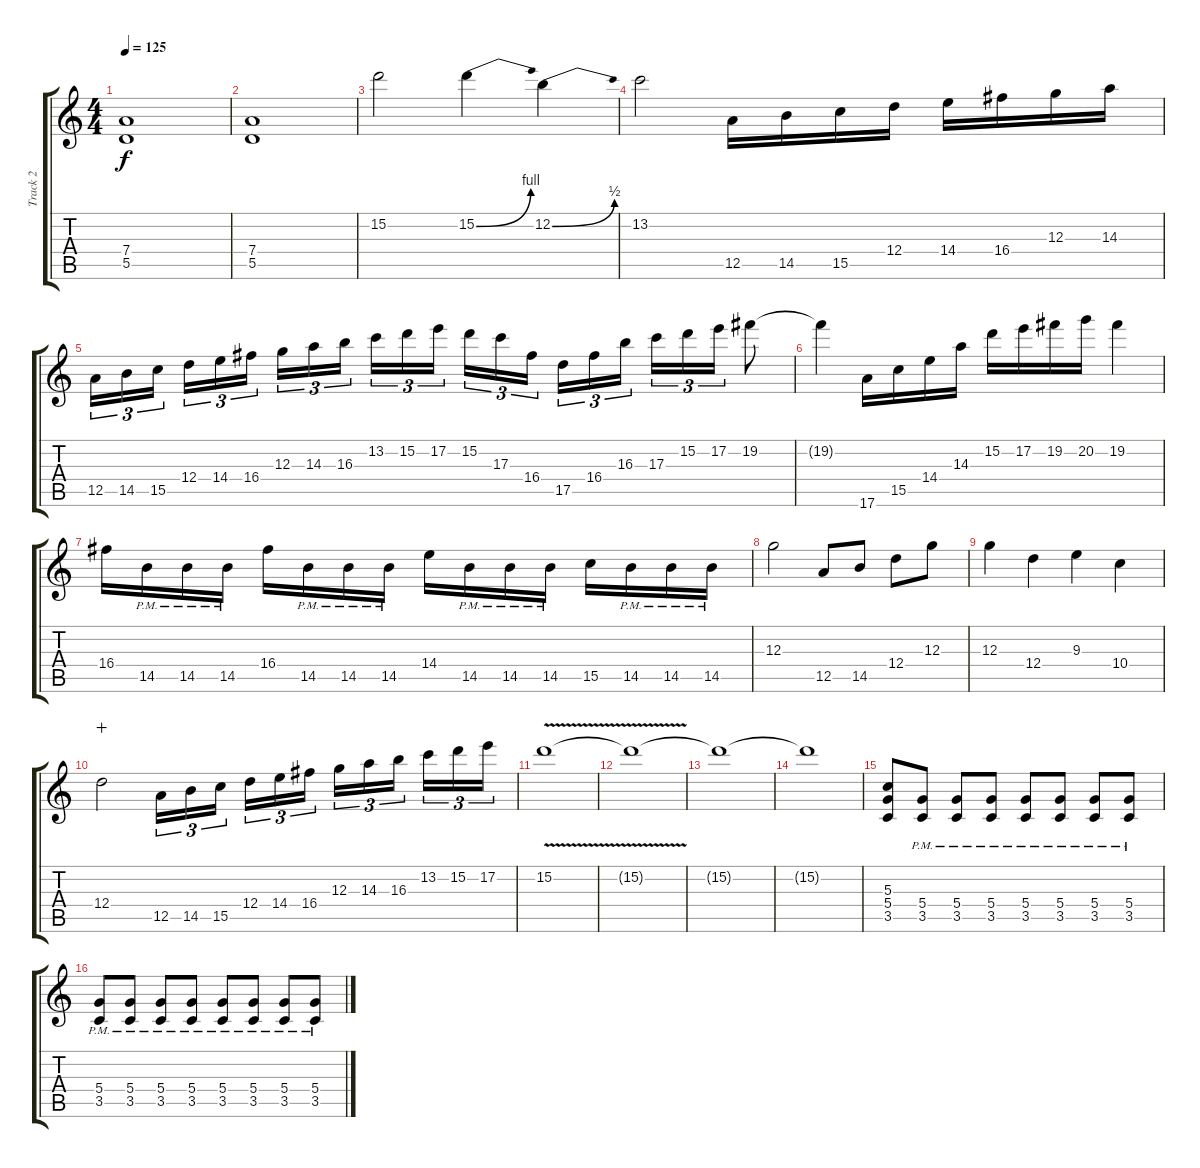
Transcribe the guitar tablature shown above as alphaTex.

\track ("Track 2" "Track 2") {instrument distortionguitar}
\staff {score tabs}
\tuning (E4 B3 G3 D3 A2 E2) {hide}
\ts (4 4)
\tempo 125
\clef g2
\ks c
(7.4 5.5).1{dy f} |
(7.4 5.5).1 |
15.2.2 15.2{be (bend 0 0 60 4)}.4 12.2{be (bend 0 0 60 2)}.4 |
13.2.2 12.5.16 14.5.16 15.5.16 12.4.16 14.4.16 16.4.16 12.3.16 14.3.16 |
12.5.16{tu (3 2)} 14.5.16{tu (3 2)} 15.5.16{tu (3 2) beam splitsecondary} 12.4.16{tu (3 2)} 14.4.16{tu (3 2)} 16.4.16{tu (3 2)} 12.3.16{tu (3 2)} 14.3.16{tu (3 2)} 16.3.16{tu (3 2) beam splitsecondary} 13.2.16{tu (3 2)} 15.2.16{tu (3 2)} 17.2.16{tu (3 2)} 15.2.16{tu (3 2)} 17.3.16{tu (3 2)} 16.4.16{tu (3 2) beam splitsecondary} 17.5.16{tu (3 2)} 16.4.16{tu (3 2)} 16.3.16{tu (3 2)} 17.3.16{tu (3 2)} 15.2.16{tu (3 2)} 17.2.16{tu (3 2)} 19.2.8 |
19.2{t}.4 17.6.16 15.5.16 14.4.16 14.3.16 15.2.16 17.2.16 19.2.16 20.2.16 19.2.4 |
16.4.16 14.5{pm}.16 14.5{pm}.16 14.5{pm}.16 16.4.16 14.5{pm}.16 14.5{pm}.16 14.5{pm}.16 14.4.16 14.5{pm}.16 14.5{pm}.16 14.5{pm}.16 15.5.16 14.5{pm}.16 14.5{pm}.16 14.5{pm}.16 |
12.3.2 12.5.8 14.5.8 12.4.8 12.3.8 |
12.3.4 12.4.4 9.3.4 10.4.4 |
12.4.2{wahc} 12.5.16{tu (3 2)} 14.5.16{tu (3 2)} 15.5.16{tu (3 2) beam splitsecondary} 12.4.16{tu (3 2)} 14.4.16{tu (3 2)} 16.4.16{tu (3 2)} 12.3.16{tu (3 2)} 14.3.16{tu (3 2)} 16.3.16{tu (3 2) beam splitsecondary} 13.2.16{tu (3 2)} 15.2.16{tu (3 2)} 17.2.16{tu (3 2)} |
15.2{v}.1 |
15.2{t}.1 |
15.2{t}.1 |
15.2{t}.1 |
(5.3 5.4 3.5).8 (5.4{pm} 3.5{pm}).8 (5.4{pm} 3.5{pm}).8 (5.4{pm} 3.5{pm}).8 (5.4{pm} 3.5{pm}).8 (5.4{pm} 3.5{pm}).8 (5.4{pm} 3.5{pm}).8 (5.4{pm} 3.5{pm}).8 |
(5.4{pm} 3.5{pm}).8 (5.4{pm} 3.5{pm}).8 (5.4{pm} 3.5{pm}).8 (5.4{pm} 3.5{pm}).8 (5.4{pm} 3.5{pm}).8 (5.4{pm} 3.5{pm}).8 (5.4{pm} 3.5{pm}).8 (5.4{pm} 3.5{pm}).8
